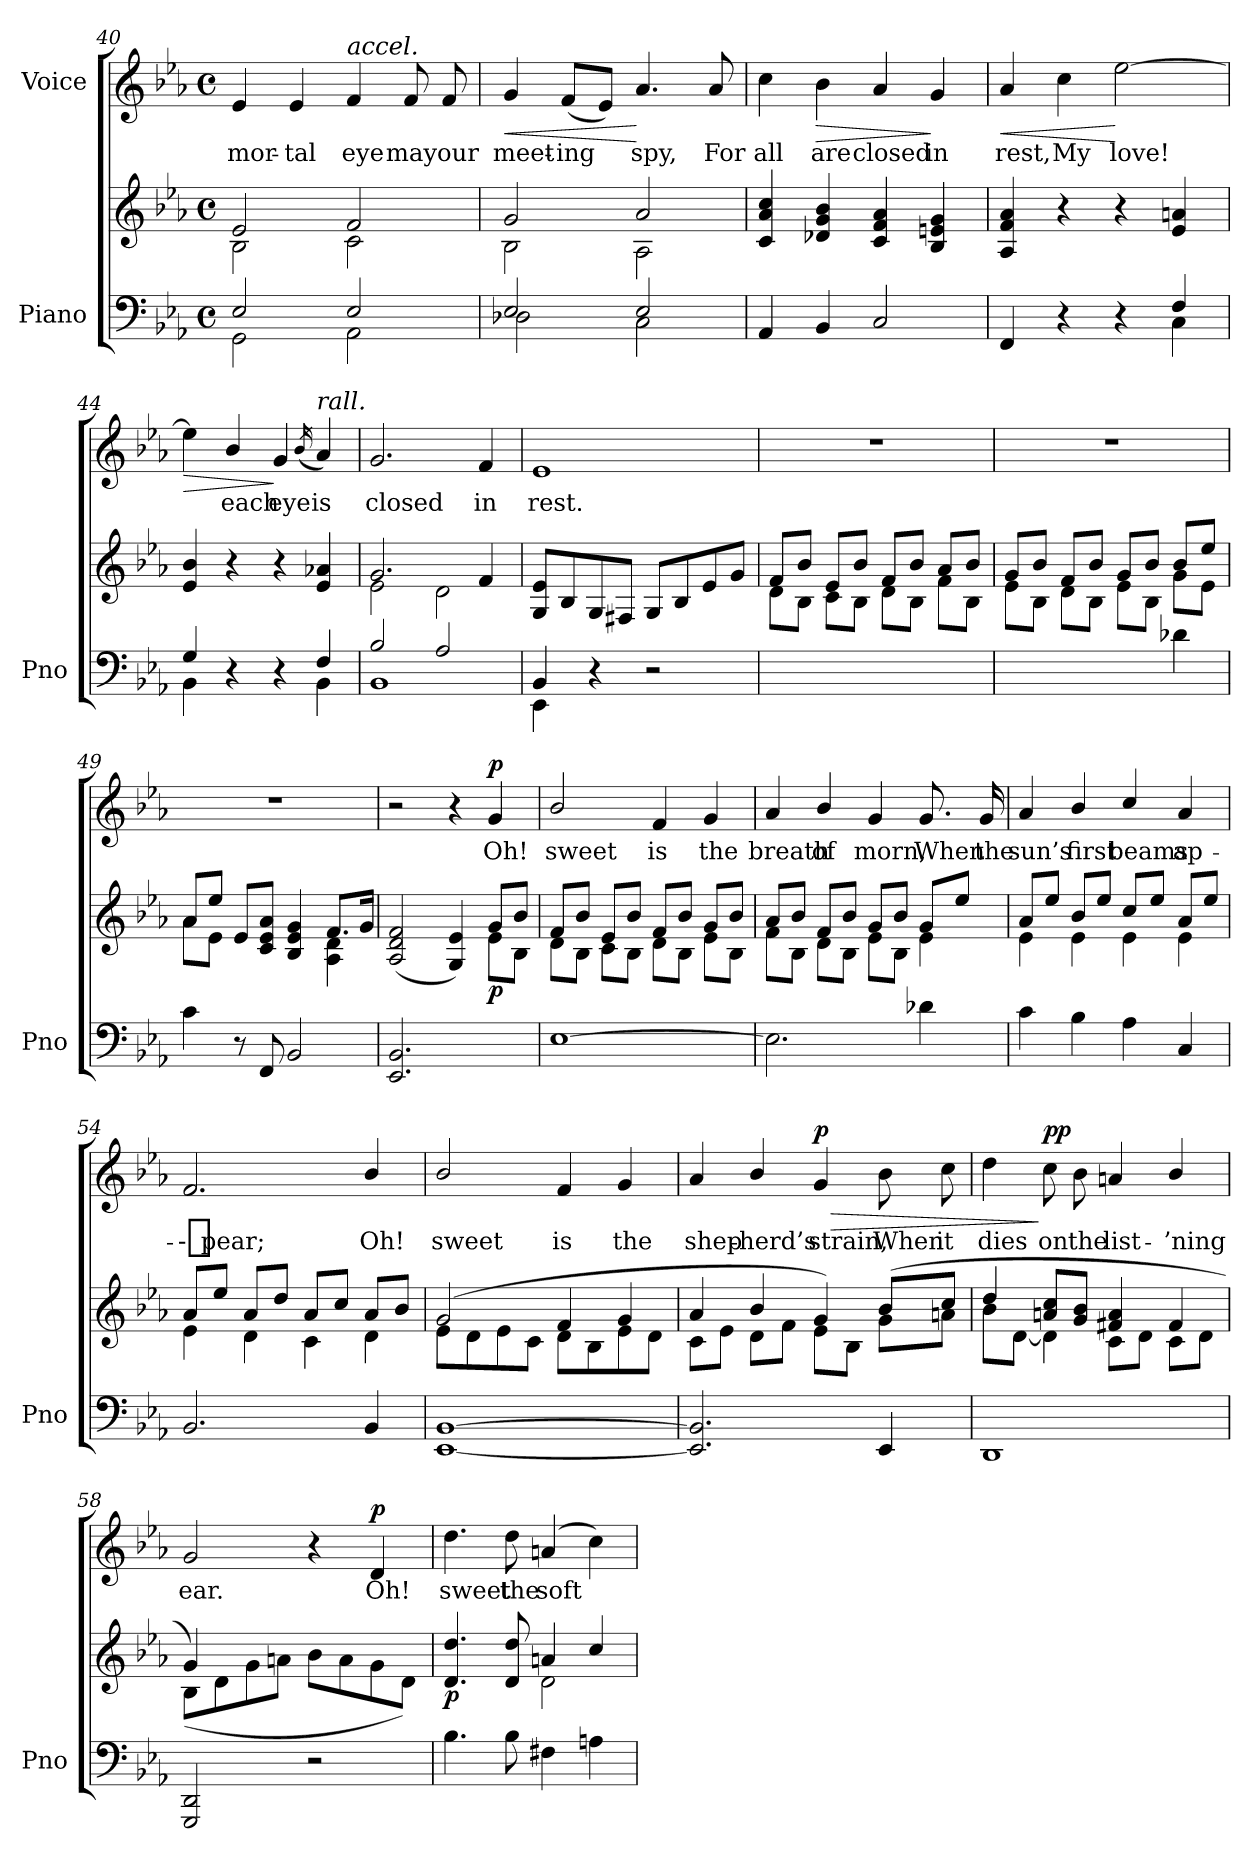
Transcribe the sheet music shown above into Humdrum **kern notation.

**kern	**kern	**dynam	**kern	**text	**dynam
*part2	*part2	*part2	*part1	*part1	*part1
*staff3	*staff2	*staff2/3	*staff1	*staff1	*staff1
*I"Piano	*	*	*I"Voice	*	*
*I'Pno	*	*	*	*	*
!!LO:LB:g=z
*clefF4	*clefG2	*	*clefG2	*	*
*k[b-e-a-]	*k[b-e-a-]	*	*k[b-e-a-]	*	*
*M4/4	*M4/4	*	*M4/4	*	*
*met(c)	*met(c)	*	*met(c)	*	*
=40	=40	=40	=40	=40	=40
*^	*^	*	*	*	*
!	!	!	!	!	!	!LO:LY:b	!
2E-/	2GG\	2e-/	2B-\	.	4e-/	mor-	.
!	!	!	!	!	!	!LO:LY:b	!
.	.	.	.	.	4e-/	-tal	.
*	*	*	*	*	*MM120	*	*
!	!	!	!	!	!LO:TX:a:i:t=accel.	!	!
!	!	!	!	!	!	!LO:LY:b	!
2E-/	2AA-\	2f/	2c\	.	4f/	eye	.
!	!	!	!	!	!	!LO:LY:b	!
.	.	.	.	.	8f/	may	.
!	!	!	!	!	!	!LO:LY:b	!
.	.	.	.	.	8f/	our	.
=41	=41	=41	=41	=41	=41	=41	=41
*	*	*	*	*	*MM123	*	*
!	!	!	!	!	!	!LO:LY:b	!LO:HP:b
2E-/	2D-X\	2g/	2B-\	.	4g/	meet-	<
!	!	!	!	!	!	!LO:LY:b	!
.	.	.	.	.	(<8f/L	-ing	.
.	.	.	.	.	8e-/J)	.	.
*	*	*	*	*	*MM126	*	*
!	!	!	!	!	!	!LO:LY:b	!
2E-/	2C\	2a-/	2A-\	.	4.a-/	spy,	[
!	!	!	!	!	!	!LO:LY:b	!
.	.	.	.	.	8a-/	For	.
*v	*v	*	*	*	*	*	*
*	*v	*v	*	*	*	*
=42	=42	=42	=42	=42	=42
!	!	!	!	!LO:LY:b	!
4AA-/	4c/ 4a-/ 4cc/	.	4cc\	all	.
!	!	!	!	!LO:LY:b	!LO:HP:b
4BB-/	4d-X/ 4g/ 4b-/	.	4b-\	are	>
!	!	!	!	!LO:LY:b	!
2C/	4c/ 4f/ 4a-/	.	4a-/	closed	.
!	!	!	!	!LO:LY:b	!
.	4B-/ 4en/ 4g/	.	4g/	in	]
!!LO:LB:g=z
=43	=43	=43	=43	=43	=43
*^	*	*	*	*	*
!	!	!	!	!	!LO:LY:b	!LO:HP:b
4FF/	2rCCyy	4A-/ 4f/ 4a-/	.	4a-/	rest,	<
!	!	!	!	!	!LO:LY:b	!
4r	.	4r	.	4cc\	My	.
!	!	!	!	!	!LO:LY:b	!
4r	4ryy	4r	.	[2ee-\	love!	[
4F/	4C\	4e-/ 4an/	.	.	.	.
=44	=44	=44	=44	=44	=44	=44
!	!	!	!	!	!	!LO:HP:b
4G/	4BB-\	4e-/ 4b-/	.	4ee-\]	.	>
!	!	!	!	!	!LO:LY:b	!
4r	4ryy	4r	.	4b-/	each	.
!	!	!	!	!	!LO:LY:b	!
4r	4ryy	4r	.	4g/	eye	]
*	*	*	*	*MM124	*	*
.	.	.	.	(<16qb-/	.	.
!	!	!	!	!LO:TX:a:i:t=rall.	!	!
!	!	!	!	!	!LO:LY:b	!
4F/	4BB-\	4e-/ 4a-X/	.	4a-/)	is	.
=45	=45	=45	=45	=45	=45	=45
*	*	*	*	*MM122	*	*
*	*	*^	*	*	*	*
!	!	!	!	!	!	!LO:LY:b	!
*	*	*	*	*	*^	*	*
2B-/	1BB-	2.g/	2e-\	.	2.g/	2ryy	closed	.
*	*	*	*	*	*MM120	*	*	*
2A-/	.	.	2d\	.	.	2ryy	.	.
!	!	!	!	!	!	!	!LO:LY:b	!
.	.	4f/	.	.	4f/	.	in	.
*	*	*v	*v	*	*	*	*	*
=46	=46	=46	=46	=46	=46	=46	=46
*	*	*	*	*MM118	*	*	*
!	!	!	!	!	!	!LO:LY:b	!
4BB-/	4EE-\	8G/ 8e-/L	.	1e-	2ryy	rest.	.
.	.	8B-/	.	.	.	.	.
4r	4ryy	8G/	.	.	.	.	.
.	.	8F#X/J	.	.	.	.	.
*	*	*	*	*MM116	*	*	*
2r	2ryy	8G/L	.	.	2ryy	.	.
.	.	8B-/	.	.	.	.	.
.	.	8e-/	.	.	.	.	.
.	.	8g/J	.	.	.	.	.
*v	*v	*	*	*v	*v	*	*
!!LO:LB:g=z
=47	=47	=47	=47	=47	=47
*	*^	*	*	*	*
1ryy	8f/L	8d\L	.	1r	.	.
.	8b-/J	8B-\J	.	.	.	.
.	8e-/L	8c\L	.	.	.	.
.	8b-/J	8B-\J	.	.	.	.
.	8f/L	8d\L	.	.	.	.
.	8b-/J	8B-\J	.	.	.	.
.	8a-/L	8f\L	.	.	.	.
.	8b-/J	8B-\J	.	.	.	.
=48	=48	=48	=48	=48	=48	=48
2ryy	8g/L	8e-\L	.	1r	.	.
.	8b-/J	8B-\J	.	.	.	.
.	8f/L	8d\L	.	.	.	.
.	8b-/J	8B-\J	.	.	.	.
4ryy	8g/L	8e-\L	.	.	.	.
.	8b-/J	8B-\J	.	.	.	.
4d-X\	8b-/L	8g\L	.	.	.	.
.	8ee-/J	8e-\J	.	.	.	.
=49	=49	=49	=49	=49	=49	=49
4c\	8a-/L	8a-\L	.	1r	.	.
.	8ee-/J	8e-\J	.	.	.	.
8r	8e-/L	4rAyy	.	.	.	.
8FF/	8c/ 8e-/ 8a-/J	.	.	.	.	.
2BB-/	4B-/ 4e-/ 4g/	4rDyy	.	.	.	.
.	8.f/L	4A-\ 4d\	.	.	.	.
.	16g/Jk	.	.	.	.	.
=50	=50	=50	=50	=50	=50	=50
2.EE-/ 2.BB-/	(<2A-/ 2d/ 2f/	2.ryy	.	2r	.	.
.	4G/ 4e-/)	.	.	4r	.	.
!	!	!	!LO:DY:b	!	!LO:LY:b	!LO:DY:a
4ryy	8g/L	8e-\L	p	4g/	Oh!	p
.	8b-/J	8B-\J	.	.	.	.
!!LO:PB:g=z
=51	=51	=51	=51	=51	=51	=51
!	!	!	!	!	!LO:LY:b	!
[1E-	8f/L	8d\L	.	2b-/	sweet	.
.	8b-/J	8B-\J	.	.	.	.
.	8e-/L	8c\L	.	.	.	.
.	8b-/J	8B-\J	.	.	.	.
!	!	!	!	!	!LO:LY:b	!
.	8f/L	8d\L	.	4f/	is	.
.	8b-/J	8B-\J	.	.	.	.
!	!	!	!	!	!LO:LY:b	!
.	8g/L	8e-\L	.	4g/	the	.
.	8b-/J	8B-\J	.	.	.	.
=52	=52	=52	=52	=52	=52	=52
!	!	!	!	!	!LO:LY:b	!
2.E-\]	8a-/L	8f\L	.	4a-/	breath	.
.	8b-/J	8B-\J	.	.	.	.
!	!	!	!	!	!LO:LY:b	!
.	8f/L	8d\L	.	4b-/	of	.
.	8b-/J	8B-\J	.	.	.	.
!	!	!	!	!	!LO:LY:b	!
.	8g/L	8e-\L	.	4g/	morn,	.
.	8b-/J	8B-\J	.	.	.	.
!	!	!	!	!	!LO:LY:b	!
4d-X\	8g/L	4e-\	.	8.g/	When	.
.	8ee-/J	.	.	.	.	.
!	!	!	!	!	!LO:LY:b	!
.	.	.	.	16g/	the	.
=53	=53	=53	=53	=53	=53	=53
!	!	!	!	!	!LO:LY:b	!
4c\	8a-/L	4e-\	.	4a-/	sun’s	.
.	8ee-/J	.	.	.	.	.
!	!	!	!	!	!LO:LY:b	!
4B-\	8b-/L	4e-\	.	4b-/	first	.
.	8ee-/J	.	.	.	.	.
!	!	!	!	!	!LO:LY:b	!
4A-\	8cc/L	4e-\	.	4cc/	beams	.
.	8ee-/J	.	.	.	.	.
!	!	!	!	!	!LO:LY:b	!
4C/	8a-/L	4e-\	.	4a-/	ap-	.
.	8ee-/J	.	.	.	.	.
!!LO:LB:g=z
=54	=54	=54	=54	=54	=54	=54
!	!	!	!	!	!LO:LY:b	!
2.BB-/	8a-/L	4e-\	.	2.f/	-- pear;	.
.	8ee-/J	.	.	.	.	.
.	8a-/L	4d\	.	.	.	.
.	8dd/J	.	.	.	.	.
.	8a-/L	4c\	.	.	.	.
.	8cc/J	.	.	.	.	.
!	!	!	!	!	!LO:LY:b	!
4BB-/	8a-/L	4d\	.	4b-/	Oh!	.
.	8b-/J	.	.	.	.	.
=55	=55	=55	=55	=55	=55	=55
!	!	!	!	!	!LO:LY:b	!
[1EE- [1BB-	(>2g/	8e-\L	.	2b-/	sweet	.
.	.	8d\	.	.	.	.
.	.	8e-\	.	.	.	.
.	.	8c\J	.	.	.	.
!	!	!	!	!	!LO:LY:b	!
.	4f/	8d\L	.	4f/	is	.
.	.	8B-\	.	.	.	.
!	!	!	!	!	!LO:LY:b	!
.	4g/	8e-\	.	4g/	the	.
.	.	8d\J	.	.	.	.
=56	=56	=56	=56	=56	=56	=56
!	!	!	!	!	!LO:LY:b	!
2.EE-/] 2.BB-/]	4a-/	8c\L	.	4a-/	shep-	.
.	.	8e-\J	.	.	.	.
!	!	!	!	!	!LO:LY:b	!
.	4b-/	8d\L	.	4b-/	-herd’s	.
.	.	8f\J	.	.	.	.
!	!	!	!	!	!LO:LY:b	!LO:HP:b
!	!	!	!	!	!	!LO:DY:n=1:a
.	4g/)	8e-\L	.	4g/	strain,	> p
.	.	8B-\J	.	.	.	.
!	!	!	!	!	!LO:LY:b	!
4EE-/	(>8b-/L	8g\L	.	8b-\	When	.
!	!	!	!	!	!LO:LY:b	!
.	8cc/J	8an\J	.	8cc\	it	.
!!LO:LB:g=z
=57	=57	=57	=57	=57	=57	=57
!	!	!	!	!	!LO:LY:b	!
1DD	4dd/	8b-\L	.	4dd\	dies	.
.	.	[8d\J	.	.	.	.
!	!	!	!	!	!LO:LY:b	!LO:DY:n=1:a
.	8an/ 8cc/L	4d\]	.	8cc\	on	] pp
!	!	!	!	!	!LO:LY:b	!
.	8g/ 8b-/J	.	.	8b-\	the	.
!	!	!	!	!	!LO:LY:b	!
.	4f#X/ 4a/	8c\L	.	4an/	list-	.
.	.	8d\J	.	.	.	.
!	!	!	!	!	!LO:LY:b	!
.	4f#/	8c\L	.	4b-/	-’ning	.
.	.	8d\J	.	.	.	.
=58	=58	=58	=58	=58	=58	=58
!	!	!	!	!	!LO:LY:b	!
2GGG/ 2DD/	4g/)	(<8B-\L	.	2g/	ear.	.
.	.	8d\	.	.	.	.
.	4ryy	8g\	.	.	.	.
.	.	8an\J	.	.	.	.
2r	2ryy	8b-\L	.	4r	.	.
.	.	8a\	.	.	.	.
!	!	!	!	!	!LO:LY:b	!LO:DY:a
.	.	8g\	.	4d/	Oh!	p
.	.	8d\J)	.	.	.	.
=59	=59	=59	=59	=59	=59	=59
!	!	!	!LO:DY:b	!	!LO:LY:b	!
4.B-\	4.d/ 4.dd/	2rgyy	p	4.dd\	sweet	.
!	!	!	!	!	!LO:LY:b	!
8B-\	8d/ 8dd/	.	.	8dd\	the	.
!	!	!	!	!	!LO:LY:b	!
4F#X\	4an/	2d\	.	(>4an/	soft	.
4An\	4cc/	.	.	4cc\)	.	.
*	*v	*v	*	*	*	*
=	=	=	=	=	=
*-	*-	*-	*-	*-	*-
